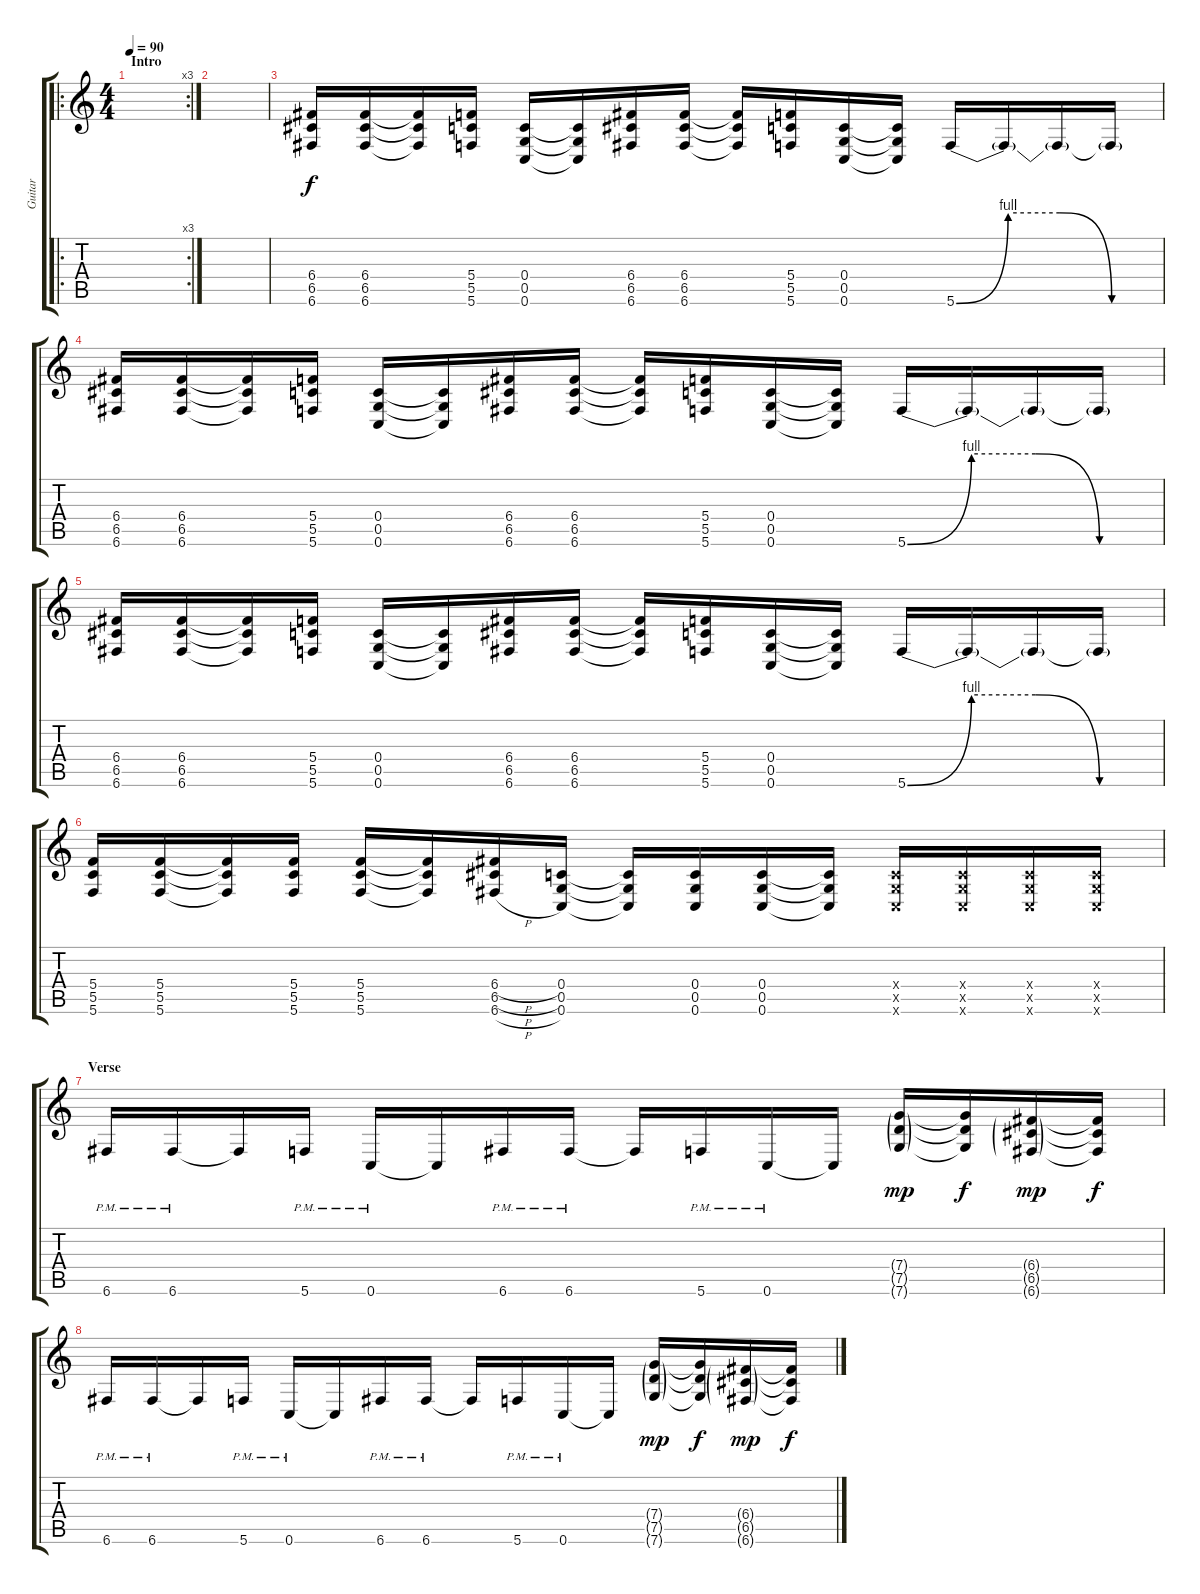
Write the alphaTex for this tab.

\track ("Guitar" "Guitar") {instrument distortionguitar}
\staff {score tabs}
\tuning (D4 A3 F3 C3 G2 C2) {hide}
\ro
\rc 3
\ts (4 4)
\section ("" "Intro")
\tempo 90
\clef g2
\ks c
|
|
(6.4 6.5 6.6).16 (6.4 6.5 6.6).16 (6.4{t} 6.5{t} 6.6{t}).16 (5.4 5.5 5.6).16 (0.4 0.5 0.6).16 (0.4{t} 0.5{t} 0.6{t}).16 (6.4 6.5 6.6).16 (6.4 6.5 6.6).16 (6.4{t} 6.5{t} 6.6{t}).16 (5.4 5.5 5.6).16 (0.4 0.5 0.6).16 (0.4{t} 0.5{t} 0.6{t}).16 5.6{be (custom 0 0 15 4 30 4 45 0 60 0)}.16 5.6{t}.16 5.6{t}.16 5.6{t}.16 |
(6.4 6.5 6.6).16 (6.4 6.5 6.6).16 (6.4{t} 6.5{t} 6.6{t}).16 (5.4 5.5 5.6).16 (0.4 0.5 0.6).16 (0.4{t} 0.5{t} 0.6{t}).16 (6.4 6.5 6.6).16 (6.4 6.5 6.6).16 (6.4{t} 6.5{t} 6.6{t}).16 (5.4 5.5 5.6).16 (0.4 0.5 0.6).16 (0.4{t} 0.5{t} 0.6{t}).16 5.6{be (custom 0 0 15 4 30 4 45 0 60 0)}.16 5.6{t}.16 5.6{t}.16 5.6{t}.16 |
(6.4 6.5 6.6).16 (6.4 6.5 6.6).16 (6.4{t} 6.5{t} 6.6{t}).16 (5.4 5.5 5.6).16 (0.4 0.5 0.6).16 (0.4{t} 0.5{t} 0.6{t}).16 (6.4 6.5 6.6).16 (6.4 6.5 6.6).16 (6.4{t} 6.5{t} 6.6{t}).16 (5.4 5.5 5.6).16 (0.4 0.5 0.6).16 (0.4{t} 0.5{t} 0.6{t}).16 5.6{be (custom 0 0 15 4 30 4 45 0 60 0)}.16 5.6{t}.16 5.6{t}.16 5.6{t}.16 |
(5.4 5.5 5.6).16 (5.4 5.5 5.6).16 (5.4{t} 5.5{t} 5.6{t}).16 (5.4 5.5 5.6).16 (5.4 5.5 5.6).16 (5.4{t} 5.5{t} 5.6{t}).16 (6.4{h} 6.5{h} 6.6{h}).16 (0.4 0.5 0.6).16 (0.4{t} 0.5{t} 0.6{t}).16 (0.4 0.5 0.6).16 (0.4 0.5 0.6).16 (0.4{t} 0.5{t} 0.6{t}).16 (0.4{x} 0.5{x} 0.6{x}).16 (0.4{x} 0.5{x} 0.6{x}).16 (0.4{x} 0.5{x} 0.6{x}).16 (0.4{x} 0.5{x} 0.6{x}).16 |
\section ("" "Verse")
6.6{pm}.16{instrument distortionguitar} 6.6{pm}.16 6.6{t}.16 5.6{pm}.16 0.6{pm}.16 0.6{t}.16 6.6{pm}.16 6.6{pm}.16 6.6{t}.16 5.6{pm}.16 0.6{pm}.16 0.6{t}.16 (7.4{g} 7.5{g} 7.6{g}).16{dy mp instrument guitarfretnoise} (7.4{t} 7.5{t} 7.6{t}).16{dy f} (6.4{g} 6.5{g} 6.6{g}).16{dy mp} (6.4{t} 6.5{t} 6.6{t}).16{dy f} |
6.6{pm}.16{instrument distortionguitar} 6.6{pm}.16 6.6{t}.16 5.6{pm}.16 0.6{pm}.16 0.6{t}.16 6.6{pm}.16 6.6{pm}.16 6.6{t}.16 5.6{pm}.16 0.6{pm}.16 0.6{t}.16 (7.4{g} 7.5{g} 7.6{g}).16{dy mp instrument guitarfretnoise} (7.4{t} 7.5{t} 7.6{t}).16{dy f} (6.4{g} 6.5{g} 6.6{g}).16{dy mp} (6.4{t} 6.5{t} 6.6{t}).16{dy f}
